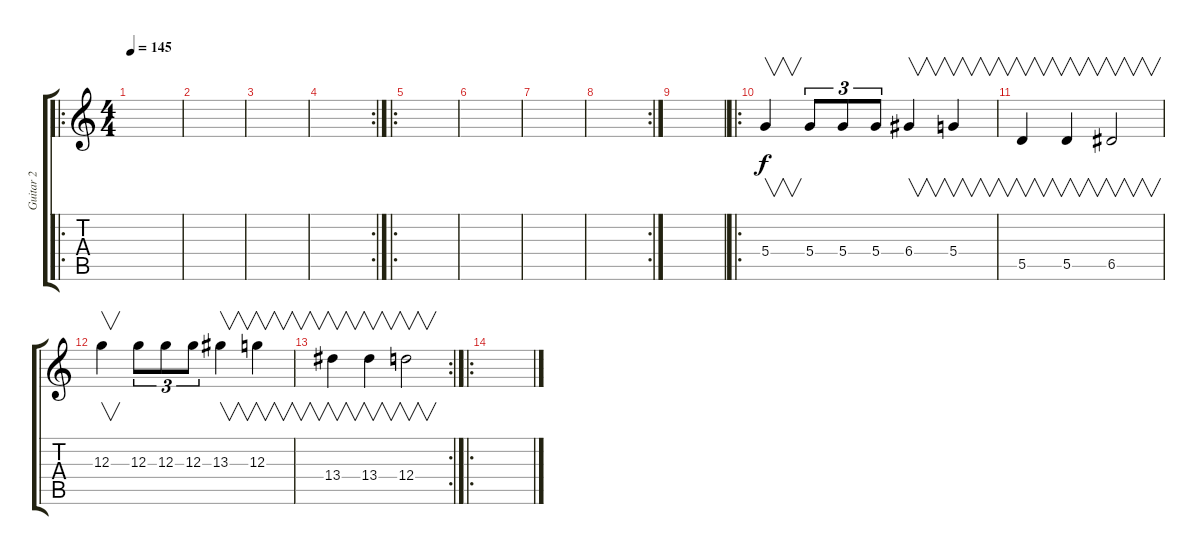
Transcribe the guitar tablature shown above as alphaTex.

\track ("Guitar 2" "Guitar 2") {instrument distortionguitar}
\staff {score tabs}
\tuning (E4 B3 G3 D3 A2 D2) {hide}
\ro
\ts (4 4)
\tempo 145
\clef g2
\ks c
|
|
|
\rc 2
|
\ro
|
|
|
\rc 2
|
|
\ro
5.4.4{v volume 8 instrument electricguitarclean} 5.4.8{tu (3 2)} 5.4.8{tu (3 2)} 5.4.8{tu (3 2)} 6.4.4{v} 5.4.4{v} |
5.5.4{v} 5.5.4{v} 6.5.2{v} |
12.3.4{v} 12.3.8{tu (3 2)} 12.3.8{tu (3 2)} 12.3.8{tu (3 2)} 13.3.4{v} 12.3.4{v} |
\rc 2
13.4.4{v} 13.4.4{v} 12.4.2{v} |
\ro
